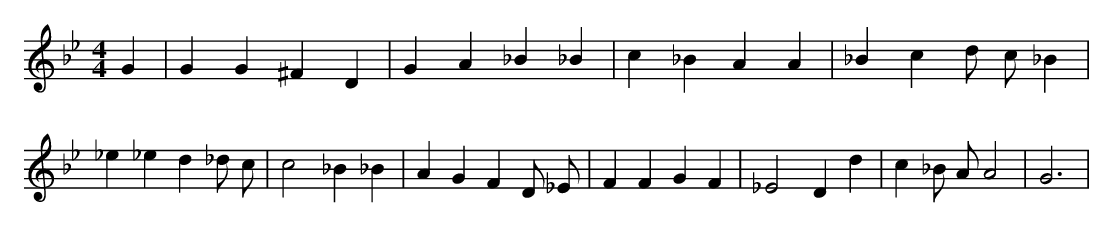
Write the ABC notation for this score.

X:1
M:4/4
L:1/8
K:Bb
G2 | G2 G2 ^F2 D2 | G2 A2 _B2 _B2 | c2 _B2 A2 A2 | _B2 c2 d c _B2 | _e2 _e2 d2 _d c | c4 _B2 _B2 | A2 G2 F2 D _E | F2 F2 G2 F2 | _E4 D2 d2 | c2 _B A A4 | G6 |
